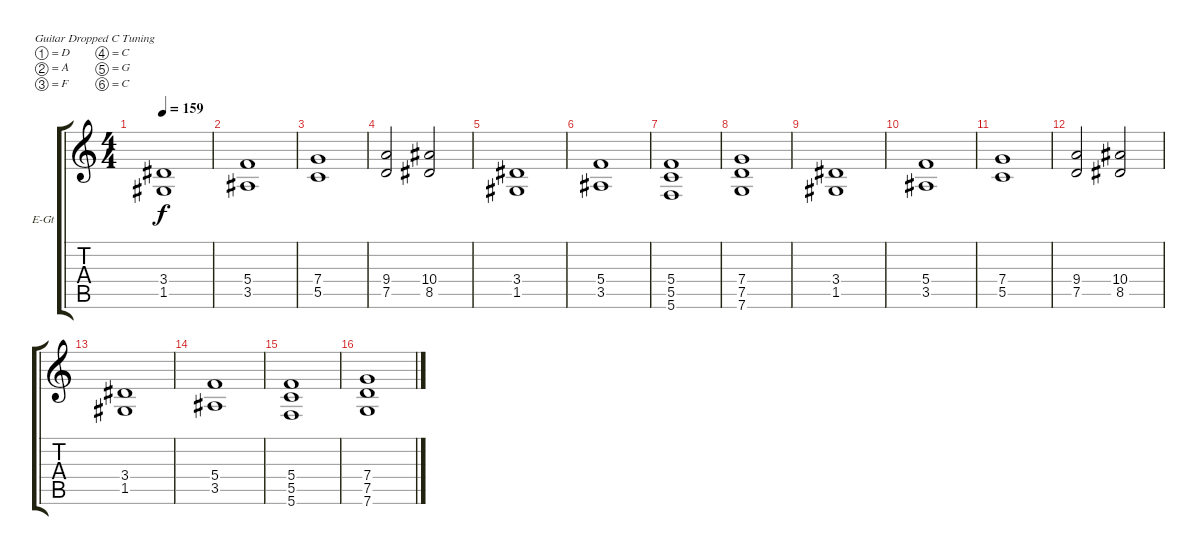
\defaultSystemsLayout 4
\bracketExtendMode groupsimilarinstruments
\firstSystemTrackNameOrientation horizontal
\otherSystemsTrackNameOrientation horizontal
\track ("Electric Guitar" "E-Gt") {instrument distortionguitar}
\staff {score tabs}
\tuning (D4 A3 F3 C3 G2 C2)
\ts (4 4)
\tempo 159
\clef g2
\ks c
(1.5 3.4).1{dy f} |
(3.5 5.4).1 |
(5.5 7.4).1 |
(7.5 9.4).2 (8.5 10.4).2 |
(1.5 3.4).1 |
(3.5 5.4).1 |
(5.6 5.5 5.4).1 |
(7.6 7.5 7.4).1 |
(1.5 3.4).1 |
(3.5 5.4).1 |
(5.5 7.4).1 |
(7.5 9.4).2 (8.5 10.4).2 |
(1.5 3.4).1 |
(3.5 5.4).1 |
(5.6 5.5 5.4).1 |
(7.6 7.5 7.4).1
